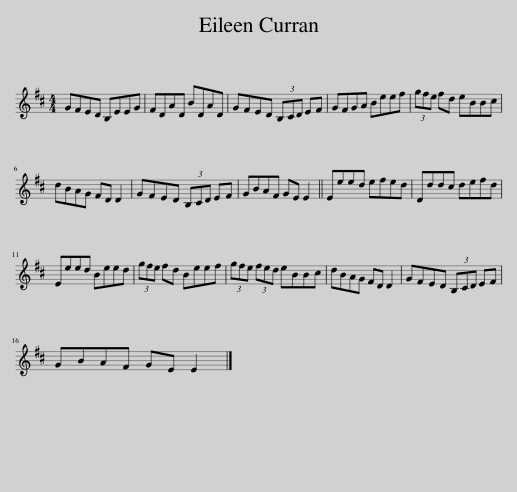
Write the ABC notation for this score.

X:1
L:1/8
M:4/4
I:linebreak $
K:D
V:1 treble
V:1
 GFED B,EEG | FDAD BDAD | GFED (3B,CD EF | GFGA Beef | (3gfe fd eBBc |$ %5
 dBAG FD D2 | GFED (3B,CD EF | GBAF GE E2 || Eeed efed | Dddc defd |$ %10
 Eeed Beed | (3gfe fd Beef | (3gfe (3fed eBBc | dBAG FD D2 | GFED (3B,CD EF |$ %15
 GBAF GE E2 |] %16
